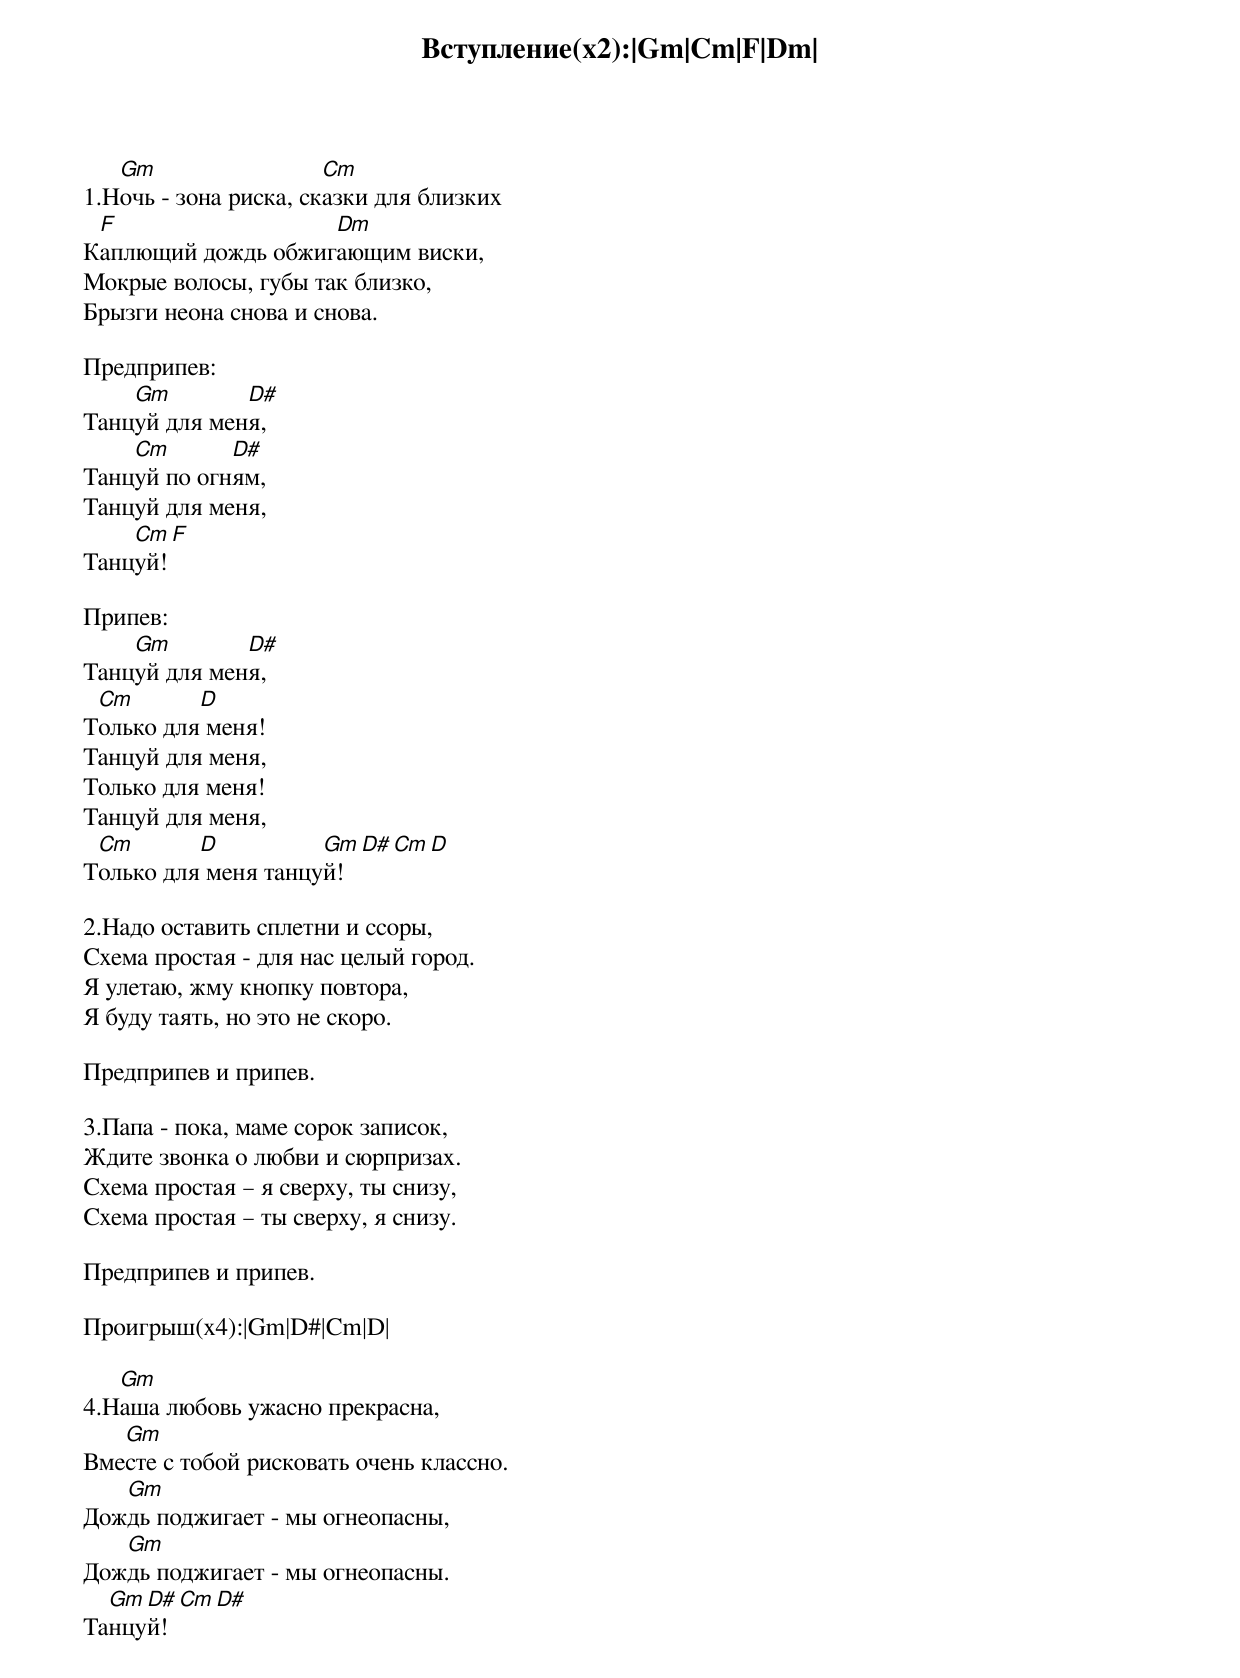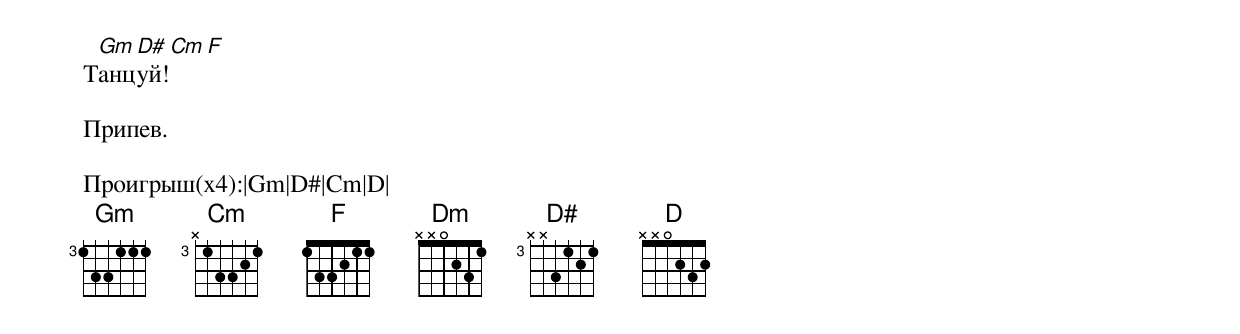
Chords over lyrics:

Вступление(x2):|Gm|Cm|F|Dm|

   Gm                  Cm
1.Ночь - зона риска, сказки для близких
 F                  Dm
Каплющий дождь обжигающим виски,
Мокрые волосы, губы так близко,
Брызги неона снова и снова.

Предприпев:
    Gm        D#
Танцуй для меня,
    Cm       D#
Танцуй по огням,
Танцуй для меня,
    Cm F
Танцуй!

Припев:
    Gm        D#
Танцуй для меня,
 Cm       D
Только для меня!
Танцуй для меня,
Только для меня!
Танцуй для меня,
 Cm       D          Gm D# Cm D
Только для меня танцуй!

2.Надo оставить сплетни и ссоры,
Схема простая - для нас целый город.
Я улетаю, жму кнопку повтора,
Я буду таять, но это не скоро.

Предприпев и припев.

3.Папа - пока, маме сорок записок,
Ждите звонка о любви и сюрпризах.
Схема простая – я сверху, ты снизу,
Схема простая – ты сверху, я снизу.

Предприпев и припев.

Проигрыш(x4):|Gm|D#|Cm|D|

   Gm
4.Наша любовь ужасно прекрасна,
   Gm
Вместе с тобой рисковать очень классно.
   Gm
Дождь поджигает - мы огнеопасны,
   Gm
Дождь поджигает - мы огнеопасны.
  Gm D# Cm D#
Танцуй!
 Gm D# Cm F
Танцуй!

Припев.

Проигрыш(x4):|Gm|D#|Cm|D|
